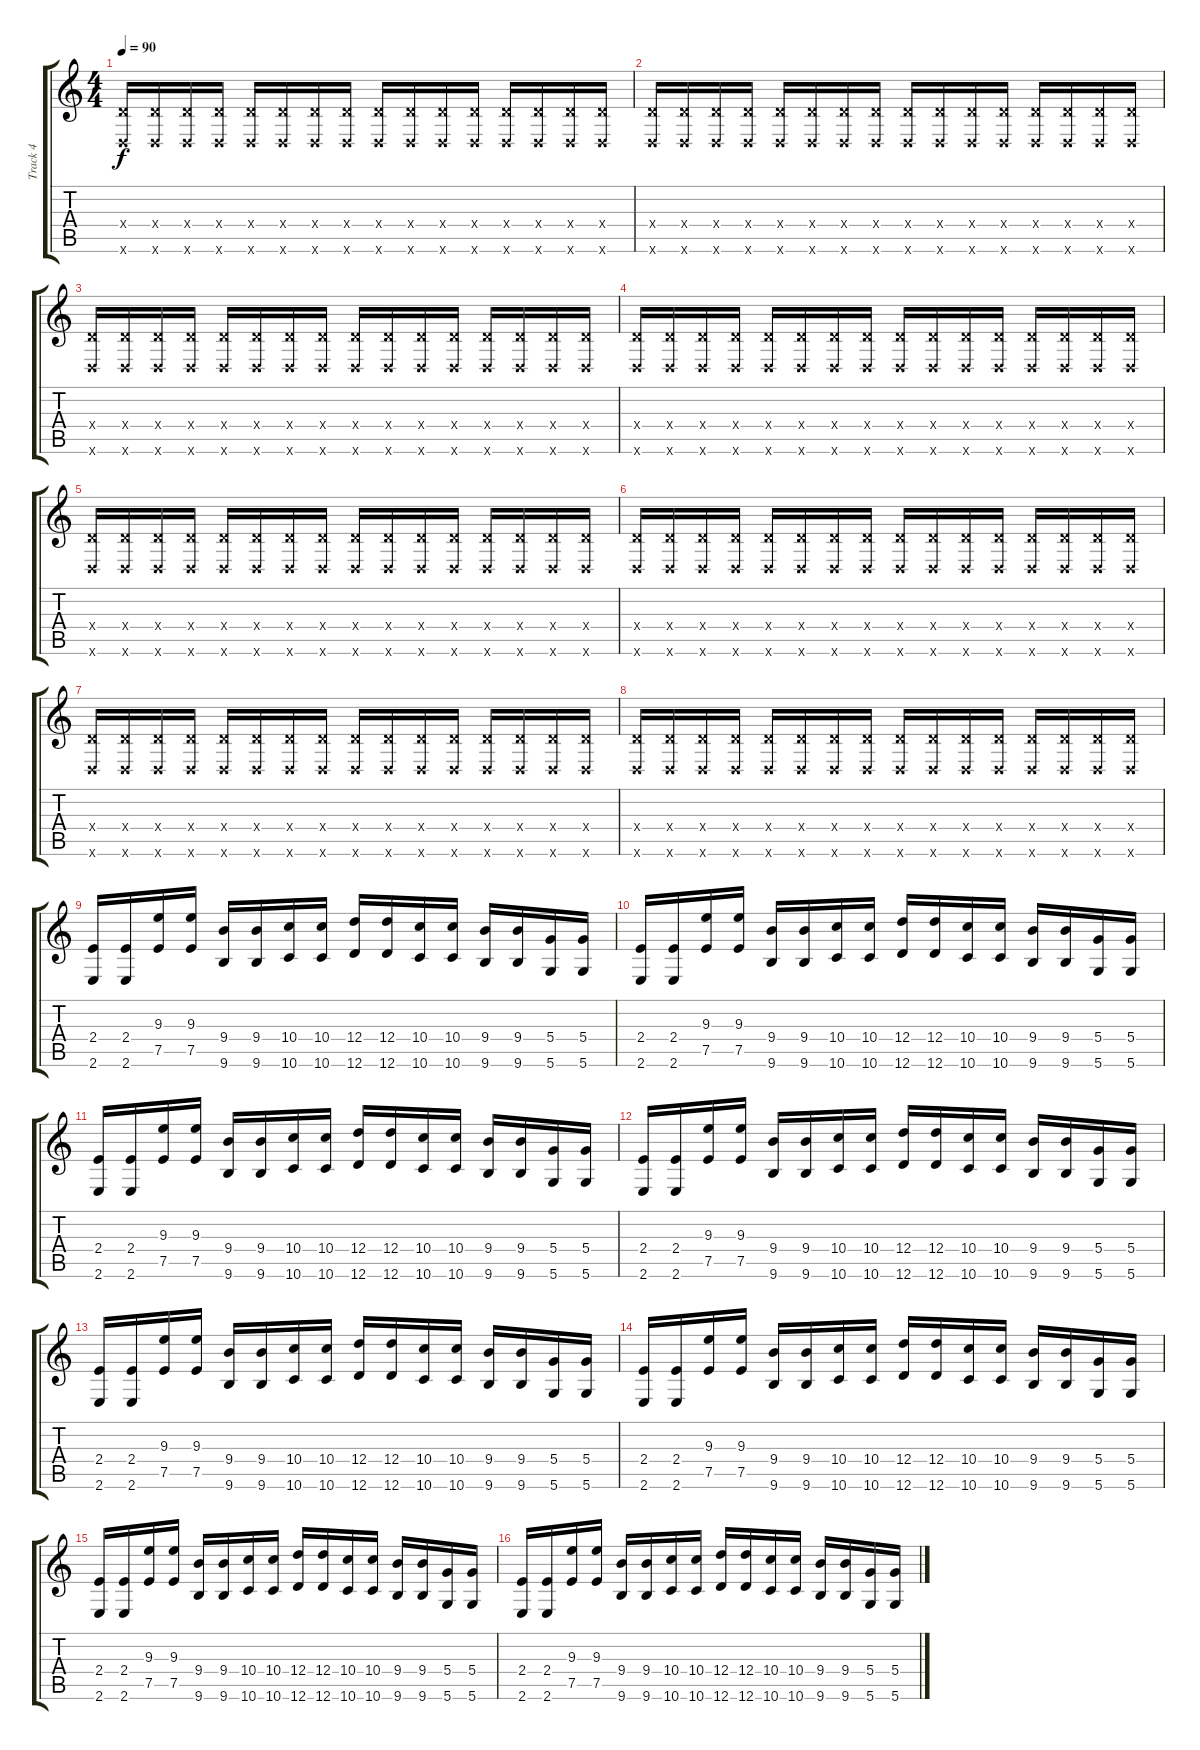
\track ("Track 4" "Track 4") {instrument overdrivenguitar}
\staff {score tabs}
\tuning (E4 B3 G3 D3 A2 D2) {hide}
\ts (4 4)
\tempo 90
\clef g2
\ks c
(0.4{x} 0.6{x}).16{dy f} (0.4{x} 0.6{x}).16 (0.4{x} 0.6{x}).16 (0.4{x} 0.6{x}).16 (0.4{x} 0.6{x}).16 (0.4{x} 0.6{x}).16 (0.4{x} 0.6{x}).16 (0.4{x} 0.6{x}).16 (0.4{x} 0.6{x}).16 (0.4{x} 0.6{x}).16 (0.4{x} 0.6{x}).16 (0.4{x} 0.6{x}).16 (0.4{x} 0.6{x}).16 (0.4{x} 0.6{x}).16 (0.4{x} 0.6{x}).16 (0.4{x} 0.6{x}).16 |
(0.4{x} 0.6{x}).16 (0.4{x} 0.6{x}).16 (0.4{x} 0.6{x}).16 (0.4{x} 0.6{x}).16 (0.4{x} 0.6{x}).16 (0.4{x} 0.6{x}).16 (0.4{x} 0.6{x}).16 (0.4{x} 0.6{x}).16 (0.4{x} 0.6{x}).16 (0.4{x} 0.6{x}).16 (0.4{x} 0.6{x}).16 (0.4{x} 0.6{x}).16 (0.4{x} 0.6{x}).16 (0.4{x} 0.6{x}).16 (0.4{x} 0.6{x}).16 (0.4{x} 0.6{x}).16 |
(0.4{x} 0.6{x}).16 (0.4{x} 0.6{x}).16 (0.4{x} 0.6{x}).16 (0.4{x} 0.6{x}).16 (0.4{x} 0.6{x}).16 (0.4{x} 0.6{x}).16 (0.4{x} 0.6{x}).16 (0.4{x} 0.6{x}).16 (0.4{x} 0.6{x}).16 (0.4{x} 0.6{x}).16 (0.4{x} 0.6{x}).16 (0.4{x} 0.6{x}).16 (0.4{x} 0.6{x}).16 (0.4{x} 0.6{x}).16 (0.4{x} 0.6{x}).16 (0.4{x} 0.6{x}).16 |
(0.4{x} 0.6{x}).16 (0.4{x} 0.6{x}).16 (0.4{x} 0.6{x}).16 (0.4{x} 0.6{x}).16 (0.4{x} 0.6{x}).16 (0.4{x} 0.6{x}).16 (0.4{x} 0.6{x}).16 (0.4{x} 0.6{x}).16 (0.4{x} 0.6{x}).16 (0.4{x} 0.6{x}).16 (0.4{x} 0.6{x}).16 (0.4{x} 0.6{x}).16 (0.4{x} 0.6{x}).16 (0.4{x} 0.6{x}).16 (0.4{x} 0.6{x}).16 (0.4{x} 0.6{x}).16 |
(0.4{x} 0.6{x}).16 (0.4{x} 0.6{x}).16 (0.4{x} 0.6{x}).16 (0.4{x} 0.6{x}).16 (0.4{x} 0.6{x}).16 (0.4{x} 0.6{x}).16 (0.4{x} 0.6{x}).16 (0.4{x} 0.6{x}).16 (0.4{x} 0.6{x}).16 (0.4{x} 0.6{x}).16 (0.4{x} 0.6{x}).16 (0.4{x} 0.6{x}).16 (0.4{x} 0.6{x}).16 (0.4{x} 0.6{x}).16 (0.4{x} 0.6{x}).16 (0.4{x} 0.6{x}).16 |
(0.4{x} 0.6{x}).16 (0.4{x} 0.6{x}).16 (0.4{x} 0.6{x}).16 (0.4{x} 0.6{x}).16 (0.4{x} 0.6{x}).16 (0.4{x} 0.6{x}).16 (0.4{x} 0.6{x}).16 (0.4{x} 0.6{x}).16 (0.4{x} 0.6{x}).16 (0.4{x} 0.6{x}).16 (0.4{x} 0.6{x}).16 (0.4{x} 0.6{x}).16 (0.4{x} 0.6{x}).16 (0.4{x} 0.6{x}).16 (0.4{x} 0.6{x}).16 (0.4{x} 0.6{x}).16 |
(0.4{x} 0.6{x}).16 (0.4{x} 0.6{x}).16 (0.4{x} 0.6{x}).16 (0.4{x} 0.6{x}).16 (0.4{x} 0.6{x}).16 (0.4{x} 0.6{x}).16 (0.4{x} 0.6{x}).16 (0.4{x} 0.6{x}).16 (0.4{x} 0.6{x}).16 (0.4{x} 0.6{x}).16 (0.4{x} 0.6{x}).16 (0.4{x} 0.6{x}).16 (0.4{x} 0.6{x}).16 (0.4{x} 0.6{x}).16 (0.4{x} 0.6{x}).16 (0.4{x} 0.6{x}).16 |
(0.4{x} 0.6{x}).16 (0.4{x} 0.6{x}).16 (0.4{x} 0.6{x}).16 (0.4{x} 0.6{x}).16 (0.4{x} 0.6{x}).16 (0.4{x} 0.6{x}).16 (0.4{x} 0.6{x}).16 (0.4{x} 0.6{x}).16 (0.4{x} 0.6{x}).16 (0.4{x} 0.6{x}).16 (0.4{x} 0.6{x}).16 (0.4{x} 0.6{x}).16 (0.4{x} 0.6{x}).16 (0.4{x} 0.6{x}).16 (0.4{x} 0.6{x}).16 (0.4{x} 0.6{x}).16 |
(2.4 2.6).16 (2.4 2.6).16 (9.3 7.5).16 (9.3 7.5).16 (9.4 9.6).16 (9.4 9.6).16 (10.4 10.6).16 (10.4 10.6).16 (12.4 12.6).16 (12.4 12.6).16 (10.4 10.6).16 (10.4 10.6).16 (9.4 9.6).16 (9.4 9.6).16 (5.4 5.6).16 (5.4 5.6).16 |
(2.4 2.6).16 (2.4 2.6).16 (9.3 7.5).16 (9.3 7.5).16 (9.4 9.6).16 (9.4 9.6).16 (10.4 10.6).16 (10.4 10.6).16 (12.4 12.6).16 (12.4 12.6).16 (10.4 10.6).16 (10.4 10.6).16 (9.4 9.6).16 (9.4 9.6).16 (5.4 5.6).16 (5.4 5.6).16 |
(2.4 2.6).16 (2.4 2.6).16 (9.3 7.5).16 (9.3 7.5).16 (9.4 9.6).16 (9.4 9.6).16 (10.4 10.6).16 (10.4 10.6).16 (12.4 12.6).16 (12.4 12.6).16 (10.4 10.6).16 (10.4 10.6).16 (9.4 9.6).16 (9.4 9.6).16 (5.4 5.6).16 (5.4 5.6).16 |
(2.4 2.6).16 (2.4 2.6).16 (9.3 7.5).16 (9.3 7.5).16 (9.4 9.6).16 (9.4 9.6).16 (10.4 10.6).16 (10.4 10.6).16 (12.4 12.6).16 (12.4 12.6).16 (10.4 10.6).16 (10.4 10.6).16 (9.4 9.6).16 (9.4 9.6).16 (5.4 5.6).16 (5.4 5.6).16 |
(2.4 2.6).16 (2.4 2.6).16 (9.3 7.5).16 (9.3 7.5).16 (9.4 9.6).16 (9.4 9.6).16 (10.4 10.6).16 (10.4 10.6).16 (12.4 12.6).16 (12.4 12.6).16 (10.4 10.6).16 (10.4 10.6).16 (9.4 9.6).16 (9.4 9.6).16 (5.4 5.6).16 (5.4 5.6).16 |
(2.4 2.6).16 (2.4 2.6).16 (9.3 7.5).16 (9.3 7.5).16 (9.4 9.6).16 (9.4 9.6).16 (10.4 10.6).16 (10.4 10.6).16 (12.4 12.6).16 (12.4 12.6).16 (10.4 10.6).16 (10.4 10.6).16 (9.4 9.6).16 (9.4 9.6).16 (5.4 5.6).16 (5.4 5.6).16 |
(2.4 2.6).16 (2.4 2.6).16 (9.3 7.5).16 (9.3 7.5).16 (9.4 9.6).16 (9.4 9.6).16 (10.4 10.6).16 (10.4 10.6).16 (12.4 12.6).16 (12.4 12.6).16 (10.4 10.6).16 (10.4 10.6).16 (9.4 9.6).16 (9.4 9.6).16 (5.4 5.6).16 (5.4 5.6).16 |
(2.4 2.6).16 (2.4 2.6).16 (9.3 7.5).16 (9.3 7.5).16 (9.4 9.6).16 (9.4 9.6).16 (10.4 10.6).16 (10.4 10.6).16 (12.4 12.6).16 (12.4 12.6).16 (10.4 10.6).16 (10.4 10.6).16 (9.4 9.6).16 (9.4 9.6).16 (5.4 5.6).16 (5.4 5.6).16
